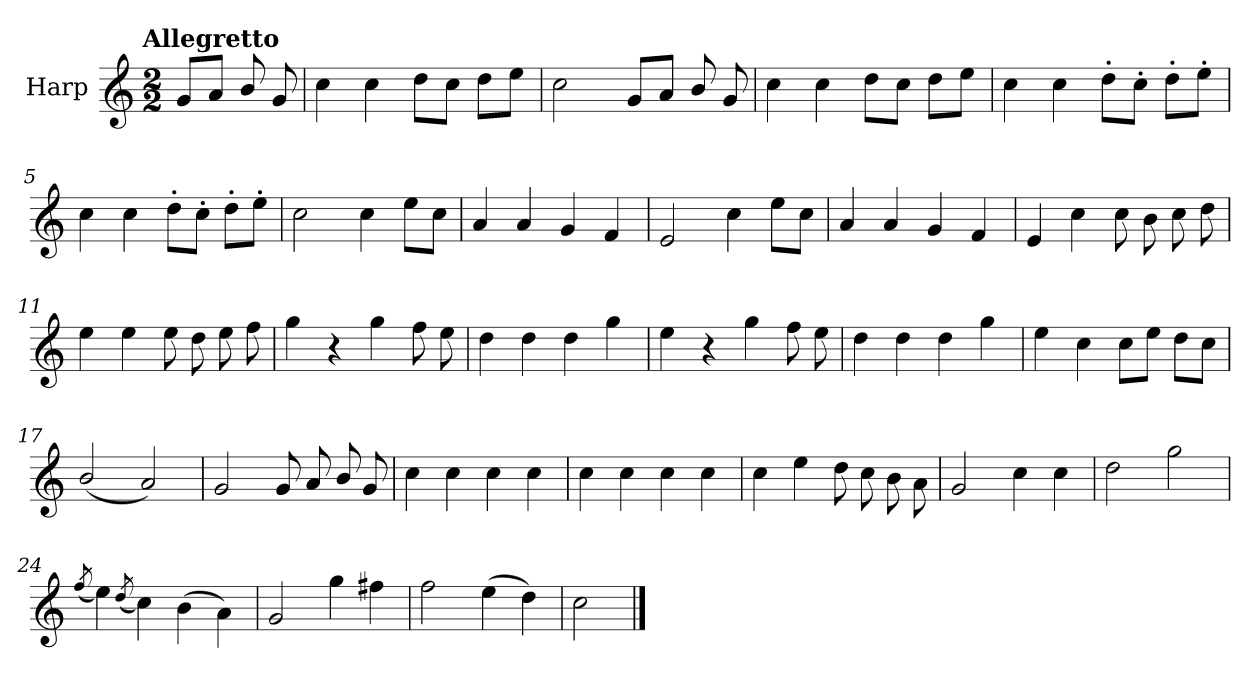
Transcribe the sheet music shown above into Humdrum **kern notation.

**kern
*part1
*staff1
*I"Harp
*I'Hrp.
*clefG2
*k[]
!!LO:TX:omd:t=Allegretto
*M2/2
*MM116
=
8g/L
8a/J
8b/
8g/
=1
4cc\
4cc\
8dd\L
8cc\J
8dd\L
8ee\J
=2
2cc\
8g/L
8a/J
8b/
8g/
=3
4cc\
4cc\
8dd\L
8cc\J
8dd\L
8ee\J
=4
4cc\
4cc\
8dd'\L
8cc'\J
8dd'\L
8ee'\J
=5
4cc\
4cc\
8dd'\L
8cc'\J
8dd'\L
8ee'\J
=6
2cc\
4cc\
8ee\L
8cc\J
!!LO:LB:g=z
=7
4a/
4a/
4g/
4f/
=8
2e/
4cc\
8ee\L
8cc\J
=9
4a/
4a/
4g/
4f/
=10
4e/
4cc\
8cc\
8b\
8cc\
8dd\
=11
4ee\
4ee\
8ee\
8dd\
8ee\
8ff\
=12
4gg\
4r
4gg\
8ff\
8ee\
=13
4dd\
4dd\
4dd\
4gg\
=14
4ee\
4r
4gg\
8ff\
8ee\
!!LO:LB:g=z
=15
4dd\
4dd\
4dd\
4gg\
=16
4ee\
4cc\
8cc\L
8ee\J
8dd\L
8cc\J
=17
(<2b/
2a/)
=18
2g/
8g/
8a/
8b/
8g/
=19
4cc\
4cc\
4cc\
4cc\
=20
4cc\
4cc\
4cc\
4cc\
=21
4cc\
4ee\
8dd\
8cc\
8b\
8a\
=22
2g/
4cc\
4cc\
=23
2dd\
2gg\
!!LO:LB:g=z
=24
(<8qff/
4ee\)
(<8qdd/
4cc\)
(>4b\
4a\)
=25
2g/
4gg\
4ff#X\
=26
2ff\
(>4ee\
4dd\)
=27
2cc\
==
*-
